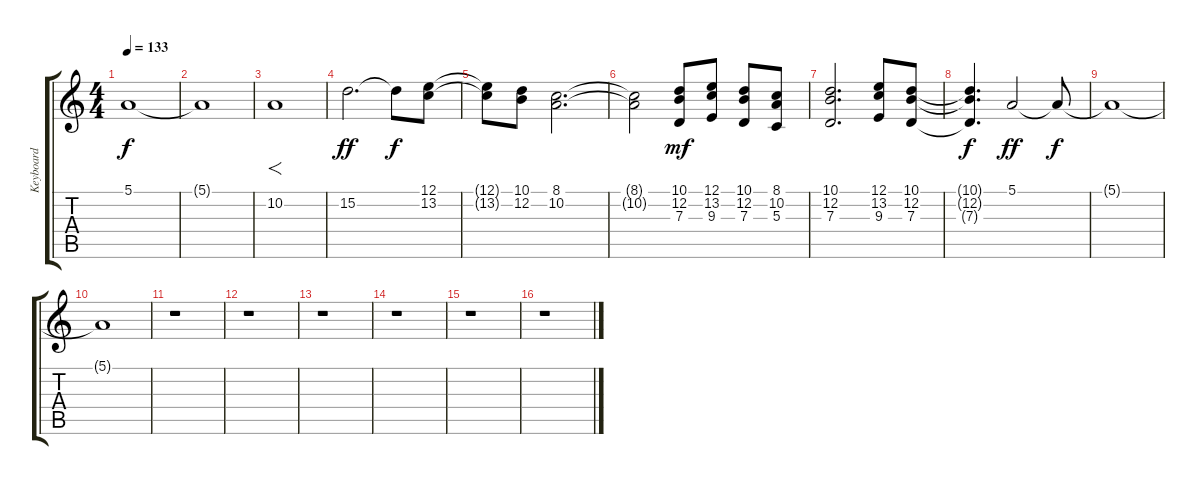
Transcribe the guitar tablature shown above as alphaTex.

\track ("Keyboard" "Keyboard") {instrument flute}
\staff {score tabs}
\tuning (E4 B3 G3 D3 A2 E2) {hide}
\ts (4 4)
\tempo 133
\clef g2
\ks c
5.1{t}.1{dy f} |
5.1{t}.1 |
10.2.1{f volume 10} |
15.2.2{d dy ff} 15.2{t}.8{dy f} (12.1 13.2).8 |
(12.1{t} 13.2{t}).8 (10.1 12.2).8 (8.1 10.2).2{d} |
(8.1{t} 10.2{t}).2 (10.1 12.2 7.3).8{dy mf} (12.1 13.2 9.3).8 (10.1 12.2 7.3).8 (8.1 10.2 5.3).8 |
(10.1 12.2 7.3).2{d} (12.1 13.2 9.3).8 (10.1 12.2 7.3).8 |
(10.1{t} 12.2{t} 7.3{t}).4{d dy f} 5.1.2{dy ff volume 0} 5.1{t}.8{dy f} |
5.1{t}.1 |
5.1{t}.1 |
r.1 |
r.1 |
r.1 |
r.1 |
r.1 |
r.1
